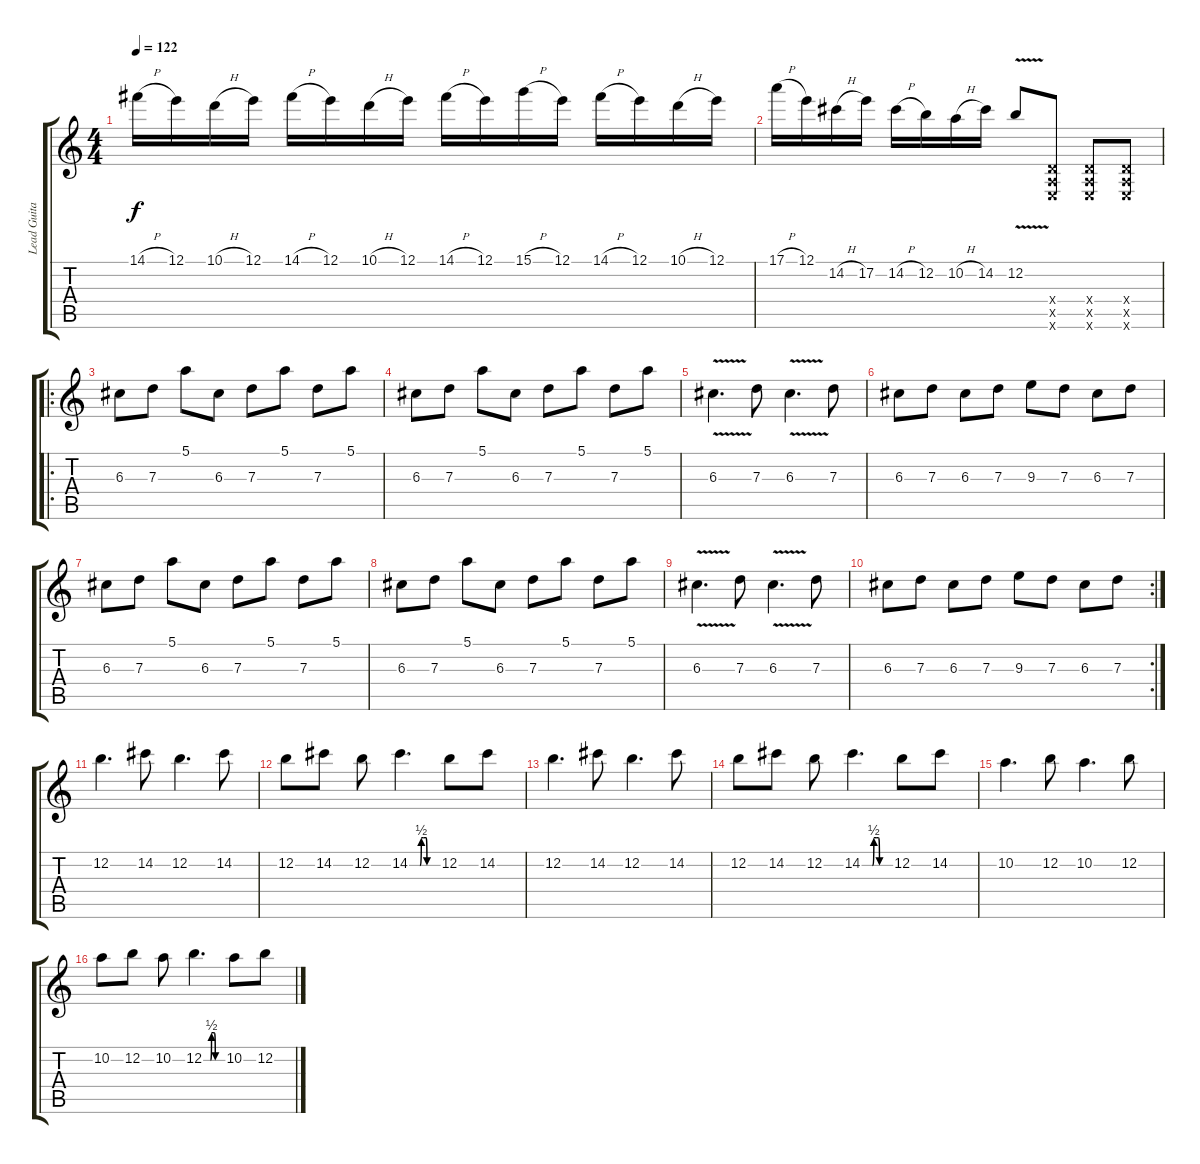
\track ("Lead Guitar" "Lead Guita") {instrument distortionguitar}
\staff {score tabs}
\tuning (E4 B3 G3 D3 A2 E2) {hide}
\ts (4 4)
\tempo 122
\clef g2
\ks c
14.1{h}.16{dy f} 12.1.16 10.1{h}.16 12.1.16 14.1{h}.16 12.1.16 10.1{h}.16 12.1.16 14.1{h}.16 12.1.16 15.1{h}.16 12.1.16 14.1{h}.16 12.1.16 10.1{h}.16 12.1.16 |
17.1{h}.16 12.1.16 14.2{h}.16 17.2.16 14.2{h}.16 12.2.16 10.2{h}.16 14.2.16 12.2{v}.8 (0.4{x} 0.5{x} 0.6{x}).8 (0.4{x} 0.5{x} 0.6{x}).8 (0.4{x} 0.5{x} 0.6{x}).8 |
\ro
6.3.8{instrument distortionguitar} 7.3.8 5.1.8 6.3.8 7.3.8 5.1.8 7.3.8 5.1.8 |
6.3.8 7.3.8 5.1.8 6.3.8 7.3.8 5.1.8 7.3.8 5.1.8 |
6.3{v}.4{d} 7.3.8 6.3{v}.4{d} 7.3.8 |
6.3.8 7.3.8 6.3.8 7.3.8 9.3.8 7.3.8 6.3.8 7.3.8 |
6.3.8 7.3.8 5.1.8 6.3.8 7.3.8 5.1.8 7.3.8 5.1.8 |
6.3.8 7.3.8 5.1.8 6.3.8 7.3.8 5.1.8 7.3.8 5.1.8 |
6.3{v}.4{d} 7.3.8 6.3{v}.4{d} 7.3.8 |
\rc 2
6.3.8 7.3.8 6.3.8 7.3.8 9.3.8 7.3.8 6.3.8 7.3.8 |
12.2.4{d instrument distortionguitar} 14.2.8 12.2.4{d} 14.2.8 |
12.2.8 14.2.8 12.2.8 14.2{be (custom 0 0 10 0 15 0 20 0 22 0 25 2 30 2 35 2 37 0 60 0)}.4{d} 12.2.8 14.2.8 |
12.2.4{d} 14.2.8 12.2.4{d} 14.2.8 |
12.2.8 14.2.8 12.2.8 14.2{be (custom 0 0 10 0 15 0 20 0 22 0 25 2 30 2 35 2 37 0 60 0)}.4{d} 12.2.8 14.2.8 |
10.2.4{d} 12.2.8 10.2.4{d} 12.2.8 |
10.2.8 12.2.8 10.2.8 12.2{be (custom 0 0 10 0 15 0 20 0 22 0 25 2 30 2 34 2 37 0 60 0)}.4{d} 10.2.8 12.2.8
